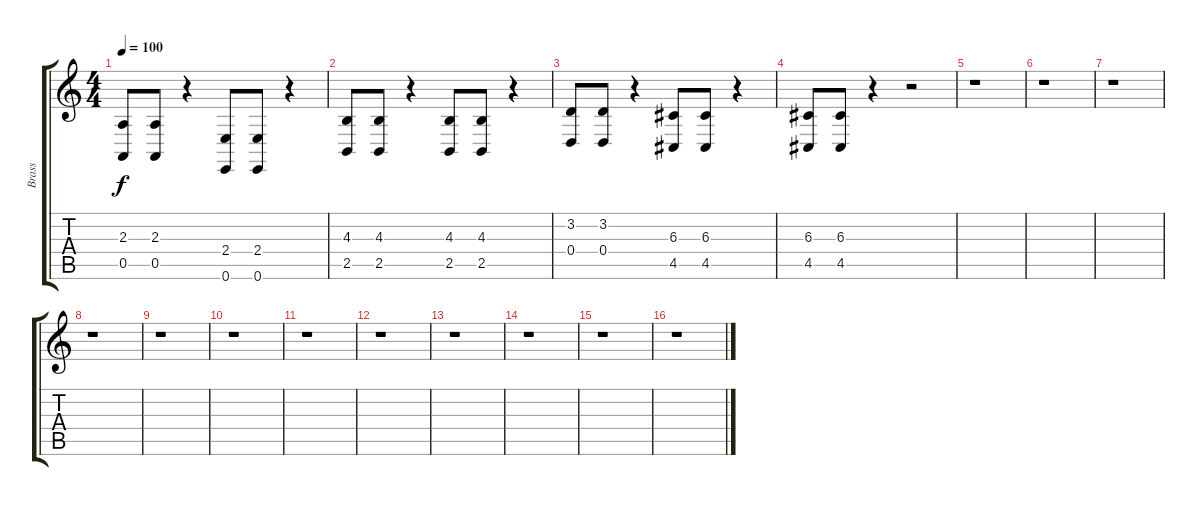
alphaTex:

\track ("Brass" "Brass") {instrument brasssection}
\staff {score tabs}
\tuning (E4 B3 G3 D3 A2 E2) {hide}
\ts (4 4)
\tempo 100
\clef g2
\ks c
(2.3 0.5).8{dy f} (2.3 0.5).8 r.4 (2.4 0.6).8 (2.4 0.6).8 r.4 |
(4.3 2.5).8 (4.3 2.5).8 r.4 (4.3 2.5).8 (4.3 2.5).8 r.4 |
(3.2 0.4).8 (3.2 0.4).8 r.4 (6.3 4.5).8 (6.3 4.5).8 r.4 |
(6.3 4.5).8 (6.3 4.5).8 r.4 r.2 |
r.1 |
r.1 |
r.1 |
r.1 |
r.1 |
r.1 |
r.1 |
r.1 |
r.1 |
r.1 |
r.1 |
r.1
